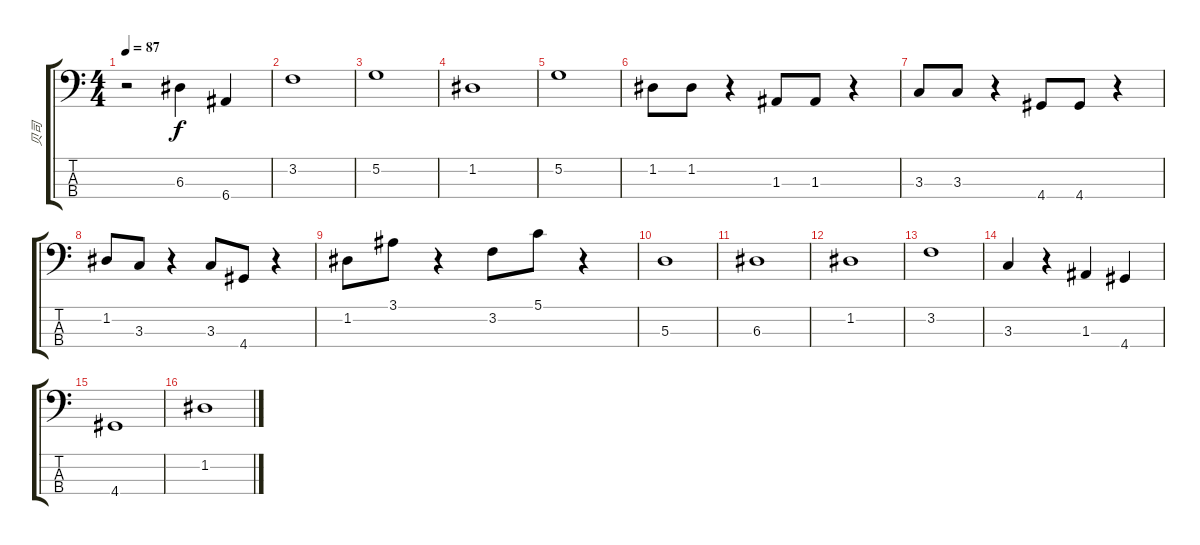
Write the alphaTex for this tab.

\track ("贝司" "贝司") {instrument acousticguitarnylon}
\staff {score tabs}
\tuning (G2 D2 A1 E1) {hide}
\ts (4 4)
\tempo 87
\clef f4
\ks c
r.2{dy f} 6.3.4 6.4.4 |
3.2.1 |
5.2.1 |
1.2.1 |
5.2.1 |
1.2.8 1.2.8 r.4 1.3.8 1.3.8 r.4 |
3.3.8 3.3.8 r.4 4.4.8 4.4.8 r.4 |
1.2.8 3.3.8 r.4 3.3.8 4.4.8 r.4 |
1.2.8 3.1.8 r.4 3.2.8 5.1.8 r.4 |
5.3.1 |
6.3.1 |
1.2.1 |
3.2.1 |
3.3.4 r.4 1.3.4 4.4.4 |
4.4.1 |
1.2.1
